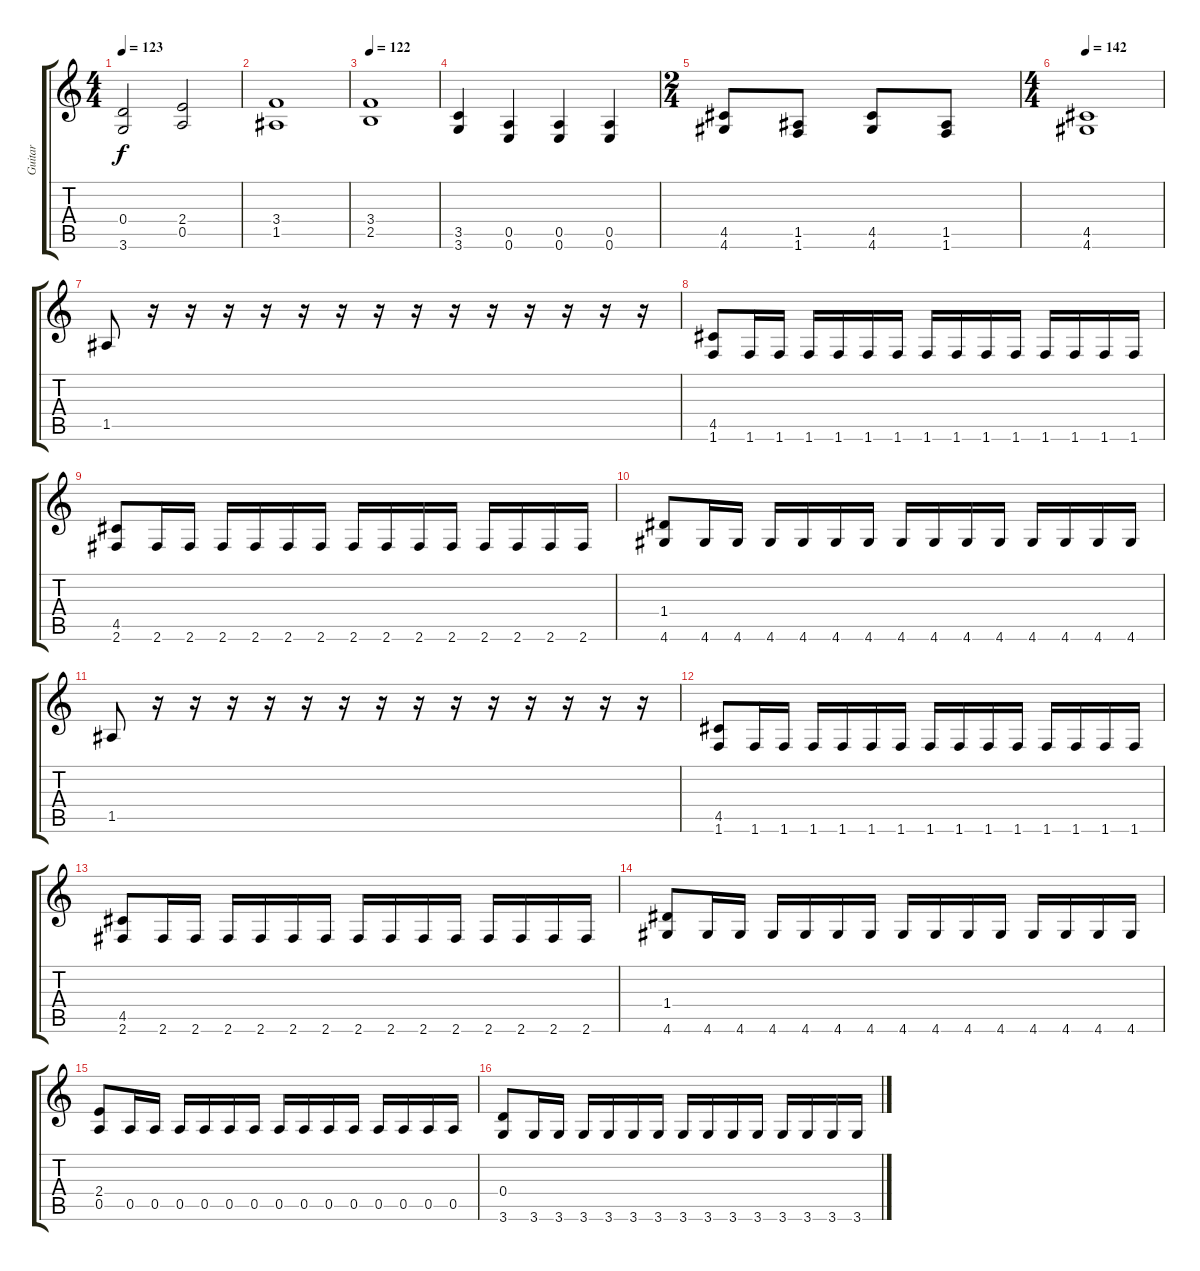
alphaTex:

\track ("Guitar" "Guitar") {instrument distortionguitar}
\staff {score tabs}
\tuning (E4 B3 G3 D3 A2 E2) {hide}
\ts (4 4)
\tempo 123
\clef g2
\ks c
(0.4 3.6).2{dy f} (2.4 0.5).2 |
(3.4 1.5).1 |
\tempo 122
(3.4 2.5).1 |
(3.5 3.6).4 (0.5 0.6).4 (0.5 0.6).4 (0.5 0.6).4 |
\ts (2 4)
(4.5 4.6).8 (1.5 1.6).8 (4.5 4.6).8 (1.5 1.6).8 |
\ts (4 4)
\tempo 142
(4.5 4.6).1 |
1.5.8 r.16 r.16 r.16 r.16 r.16 r.16 r.16 r.16 r.16 r.16 r.16 r.16 r.16 r.16 |
(4.5 1.6).8 1.6.16 1.6.16 1.6.16 1.6.16 1.6.16 1.6.16 1.6.16 1.6.16 1.6.16 1.6.16 1.6.16 1.6.16 1.6.16 1.6.16 |
(4.5 2.6).8 2.6.16 2.6.16 2.6.16 2.6.16 2.6.16 2.6.16 2.6.16 2.6.16 2.6.16 2.6.16 2.6.16 2.6.16 2.6.16 2.6.16 |
(1.4 4.6).8 4.6.16 4.6.16 4.6.16 4.6.16 4.6.16 4.6.16 4.6.16 4.6.16 4.6.16 4.6.16 4.6.16 4.6.16 4.6.16 4.6.16 |
1.5.8 r.16 r.16 r.16 r.16 r.16 r.16 r.16 r.16 r.16 r.16 r.16 r.16 r.16 r.16 |
(4.5 1.6).8 1.6.16 1.6.16 1.6.16 1.6.16 1.6.16 1.6.16 1.6.16 1.6.16 1.6.16 1.6.16 1.6.16 1.6.16 1.6.16 1.6.16 |
(4.5 2.6).8 2.6.16 2.6.16 2.6.16 2.6.16 2.6.16 2.6.16 2.6.16 2.6.16 2.6.16 2.6.16 2.6.16 2.6.16 2.6.16 2.6.16 |
(1.4 4.6).8 4.6.16 4.6.16 4.6.16 4.6.16 4.6.16 4.6.16 4.6.16 4.6.16 4.6.16 4.6.16 4.6.16 4.6.16 4.6.16 4.6.16 |
(2.4 0.5).8 0.5.16 0.5.16 0.5.16 0.5.16 0.5.16 0.5.16 0.5.16 0.5.16 0.5.16 0.5.16 0.5.16 0.5.16 0.5.16 0.5.16 |
(0.4 3.6).8 3.6.16 3.6.16 3.6.16 3.6.16 3.6.16 3.6.16 3.6.16 3.6.16 3.6.16 3.6.16 3.6.16 3.6.16 3.6.16 3.6.16
